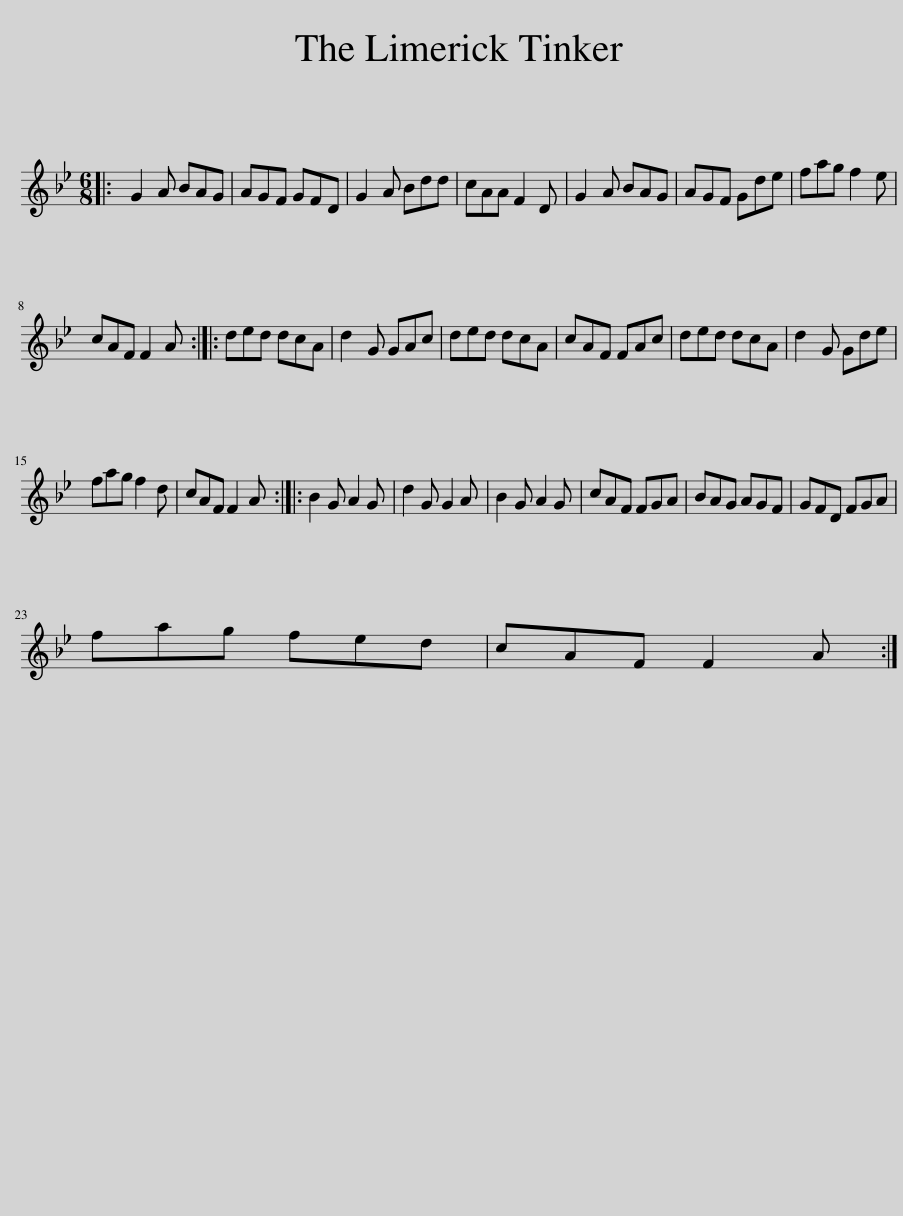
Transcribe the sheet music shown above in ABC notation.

X:1
L:1/8
M:6/8
I:linebreak $
K:Gmin
V:1 treble
V:1
|: G2 A BAG | AGF GFD | G2 A Bdd | cAA F2 D | G2 A BAG | %5
 AGF Gde | fag f2 e |$ cAF F2 A :: ded dcA | d2 G GAc | %10
 ded dcA | cAF FAc | ded dcA | d2 G Gde |$ fag f2 d | %15
 cAF F2 A :: B2 G A2 G | d2 G G2 A | B2 G A2 G | cAF FGA | %20
 BAG AGF | GFD FGA |$ fag fed | cAF F2 A :| %24
